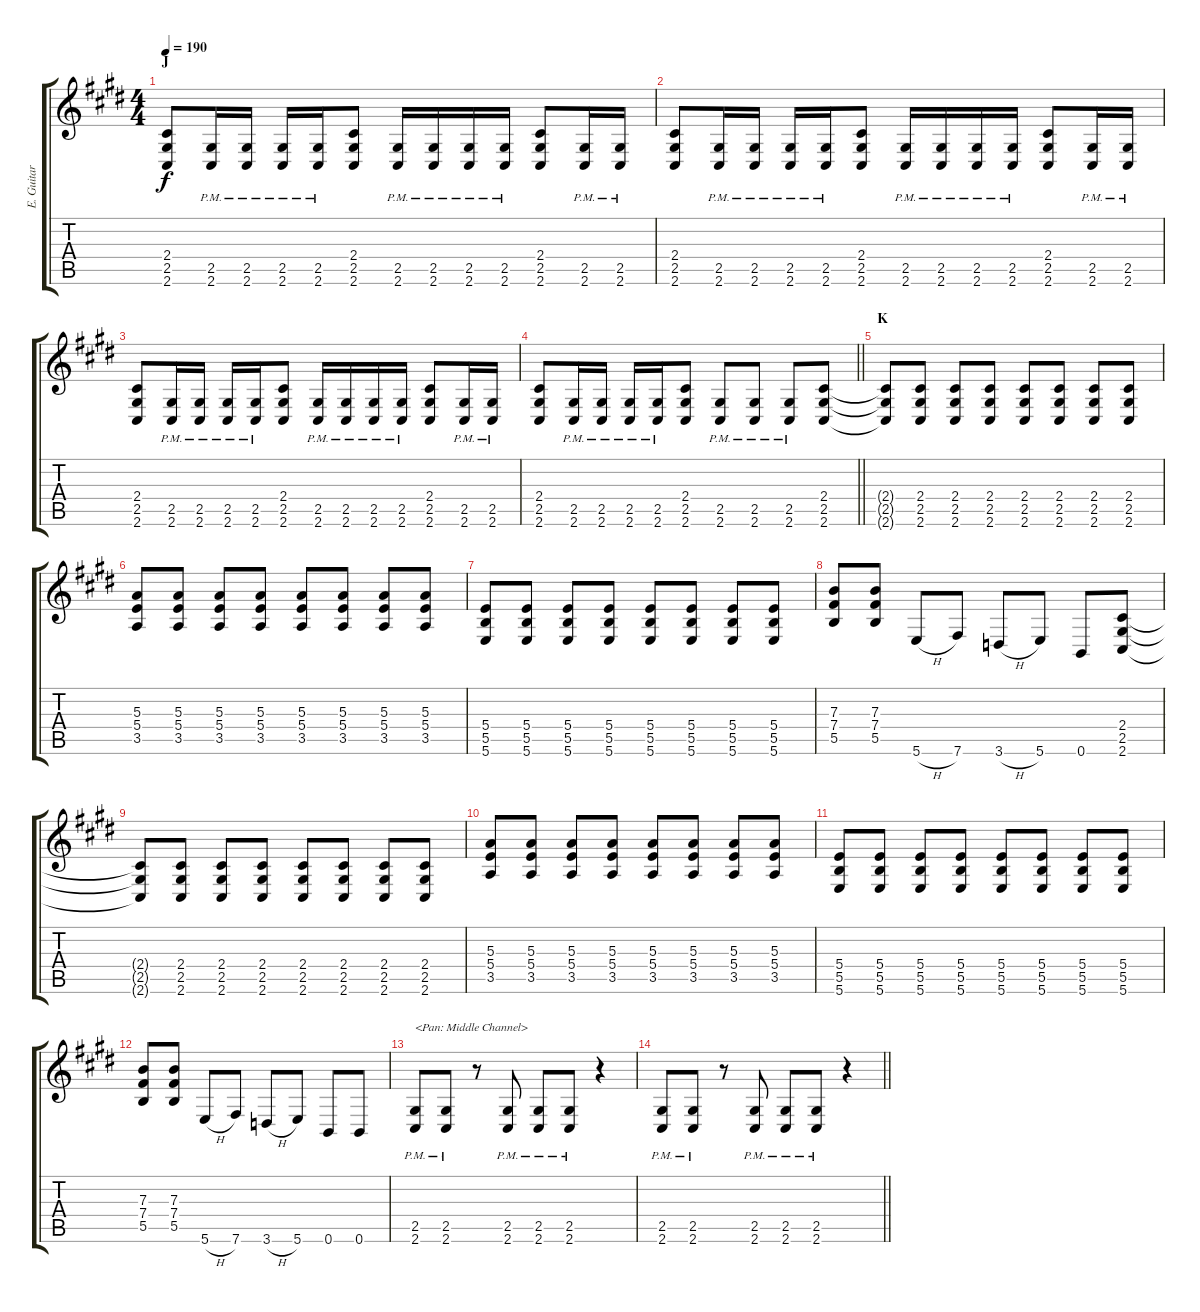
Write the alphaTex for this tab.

\track ("E. Guitar II" "E. Guitar ") {instrument overdrivenguitar}
\staff {score tabs}
\tuning (Db4 Ab3 E3 B2 Gb2 B1) {hide}
\ts (4 4)
\section ("" "J")
\tempo 190
\clef g2
\ks e
(2.4 2.5 2.6).8{dy f} (2.5{pm} 2.6{pm}).16 (2.5{pm} 2.6{pm}).16 (2.5{pm} 2.6{pm}).16 (2.5{pm} 2.6{pm}).16 (2.4 2.5 2.6).8 (2.5{pm} 2.6{pm}).16 (2.5{pm} 2.6{pm}).16 (2.5{pm} 2.6{pm}).16 (2.5{pm} 2.6{pm}).16 (2.4 2.5 2.6).8 (2.5{pm} 2.6{pm}).16 (2.5{pm} 2.6{pm}).16 |
(2.4 2.5 2.6).8 (2.5{pm} 2.6{pm}).16 (2.5{pm} 2.6{pm}).16 (2.5{pm} 2.6{pm}).16 (2.5{pm} 2.6{pm}).16 (2.4 2.5 2.6).8 (2.5{pm} 2.6{pm}).16 (2.5{pm} 2.6{pm}).16 (2.5{pm} 2.6{pm}).16 (2.5{pm} 2.6{pm}).16 (2.4 2.5 2.6).8 (2.5{pm} 2.6{pm}).16 (2.5{pm} 2.6{pm}).16 |
(2.4 2.5 2.6).8 (2.5{pm} 2.6{pm}).16 (2.5{pm} 2.6{pm}).16 (2.5{pm} 2.6{pm}).16 (2.5{pm} 2.6{pm}).16 (2.4 2.5 2.6).8 (2.5{pm} 2.6{pm}).16 (2.5{pm} 2.6{pm}).16 (2.5{pm} 2.6{pm}).16 (2.5{pm} 2.6{pm}).16 (2.4 2.5 2.6).8 (2.5{pm} 2.6{pm}).16 (2.5{pm} 2.6{pm}).16 |
\barLineRight lightlight
(2.4 2.5 2.6).8 (2.5{pm} 2.6{pm}).16 (2.5{pm} 2.6{pm}).16 (2.5{pm} 2.6{pm}).16 (2.5{pm} 2.6{pm}).16 (2.4 2.5 2.6).8 (2.5{pm} 2.6{pm}).8 (2.5{pm} 2.6{pm}).8 (2.5{pm} 2.6{pm}).8 (2.4 2.5 2.6).8 |
\section ("" "K")
(2.4{t} 2.5{t} 2.6{t}).8 (2.4 2.5 2.6).8 (2.4 2.5 2.6).8 (2.4 2.5 2.6).8 (2.4 2.5 2.6).8 (2.4 2.5 2.6).8 (2.4 2.5 2.6).8 (2.4 2.5 2.6).8 |
(5.3 5.4 3.5).8 (5.3 5.4 3.5).8 (5.3 5.4 3.5).8 (5.3 5.4 3.5).8 (5.3 5.4 3.5).8 (5.3 5.4 3.5).8 (5.3 5.4 3.5).8 (5.3 5.4 3.5).8 |
(5.4 5.5 5.6).8 (5.4 5.5 5.6).8 (5.4 5.5 5.6).8 (5.4 5.5 5.6).8 (5.4 5.5 5.6).8 (5.4 5.5 5.6).8 (5.4 5.5 5.6).8 (5.4 5.5 5.6).8 |
(7.3 7.4 5.5).8 (7.3 7.4 5.5).8 5.6{h}.8 7.6.8 3.6{h}.8 5.6.8 0.6.8 (2.4 2.5 2.6).8 |
(2.4{t} 2.5{t} 2.6{t}).8 (2.4 2.5 2.6).8 (2.4 2.5 2.6).8 (2.4 2.5 2.6).8 (2.4 2.5 2.6).8 (2.4 2.5 2.6).8 (2.4 2.5 2.6).8 (2.4 2.5 2.6).8 |
(5.3 5.4 3.5).8 (5.3 5.4 3.5).8 (5.3 5.4 3.5).8 (5.3 5.4 3.5).8 (5.3 5.4 3.5).8 (5.3 5.4 3.5).8 (5.3 5.4 3.5).8 (5.3 5.4 3.5).8 |
(5.4 5.5 5.6).8 (5.4 5.5 5.6).8 (5.4 5.5 5.6).8 (5.4 5.5 5.6).8 (5.4 5.5 5.6).8 (5.4 5.5 5.6).8 (5.4 5.5 5.6).8 (5.4 5.5 5.6).8 |
(7.3 7.4 5.5).8 (7.3 7.4 5.5).8 5.6{h}.8 7.6.8 3.6{h}.8 5.6.8 0.6.8 0.6.8 |
(2.5{pm} 2.6{pm}).8{txt "<Pan: Middle Channel>" balance 8} (2.5{pm} 2.6{pm}).8 r.8 (2.5{pm} 2.6{pm}).8 (2.5{pm} 2.6{pm}).8 (2.5{pm} 2.6{pm}).8 r.4 |
\barLineRight lightlight
(2.5{pm} 2.6{pm}).8 (2.5{pm} 2.6{pm}).8 r.8 (2.5{pm} 2.6{pm}).8 (2.5{pm} 2.6{pm}).8 (2.5{pm} 2.6{pm}).8 r.4
